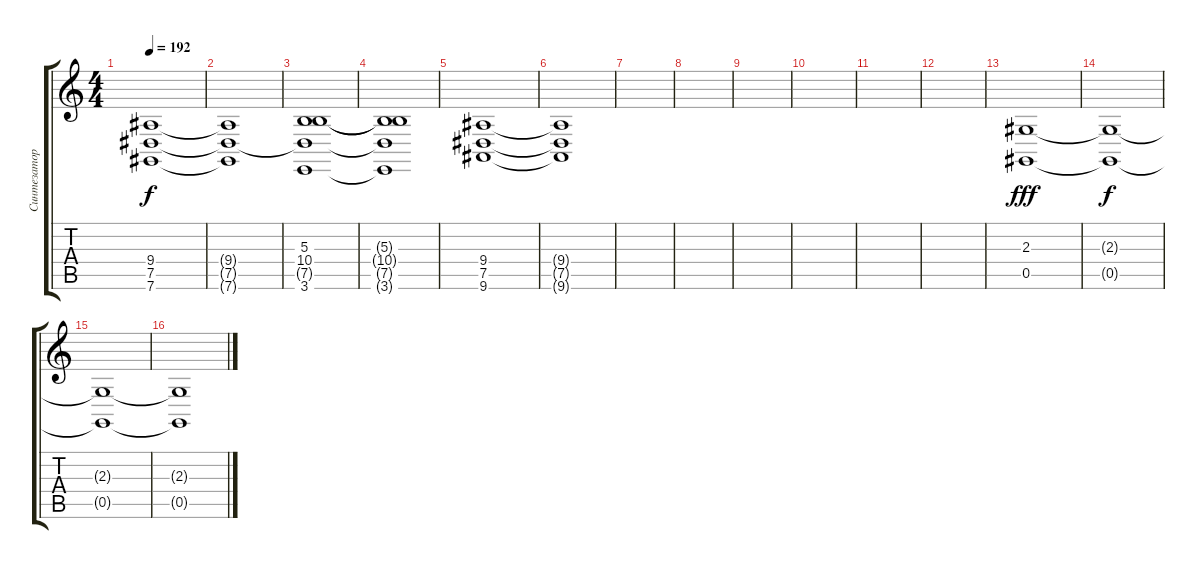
\track ("Синтезатор" "Синтезатор") {instrument synthstrings2}
\staff {score tabs}
\tuning (Eb4 Bb3 Gb3 Db3 Ab2 Db2) {hide}
\ts (4 4)
\tempo 192
\clef g2
\ks c
(9.4 7.5 7.6).1{dy f instrument synthstrings2} |
(9.4{t} 7.5{t} 7.6{t}).1 |
(5.3 10.4 7.5{t} 3.6).1 |
(5.3{t} 10.4{t} 7.5{t} 3.6{t}).1 |
(9.4 7.5 9.6).1 |
(9.4{t} 7.5{t} 9.6{t}).1 |
|
|
|
|
|
|
(2.3 0.5).1{dy fff} |
(2.3{t} 0.5{t}).1{dy f} |
(2.3{t} 0.5{t}).1 |
(2.3{t} 0.5{t}).1
